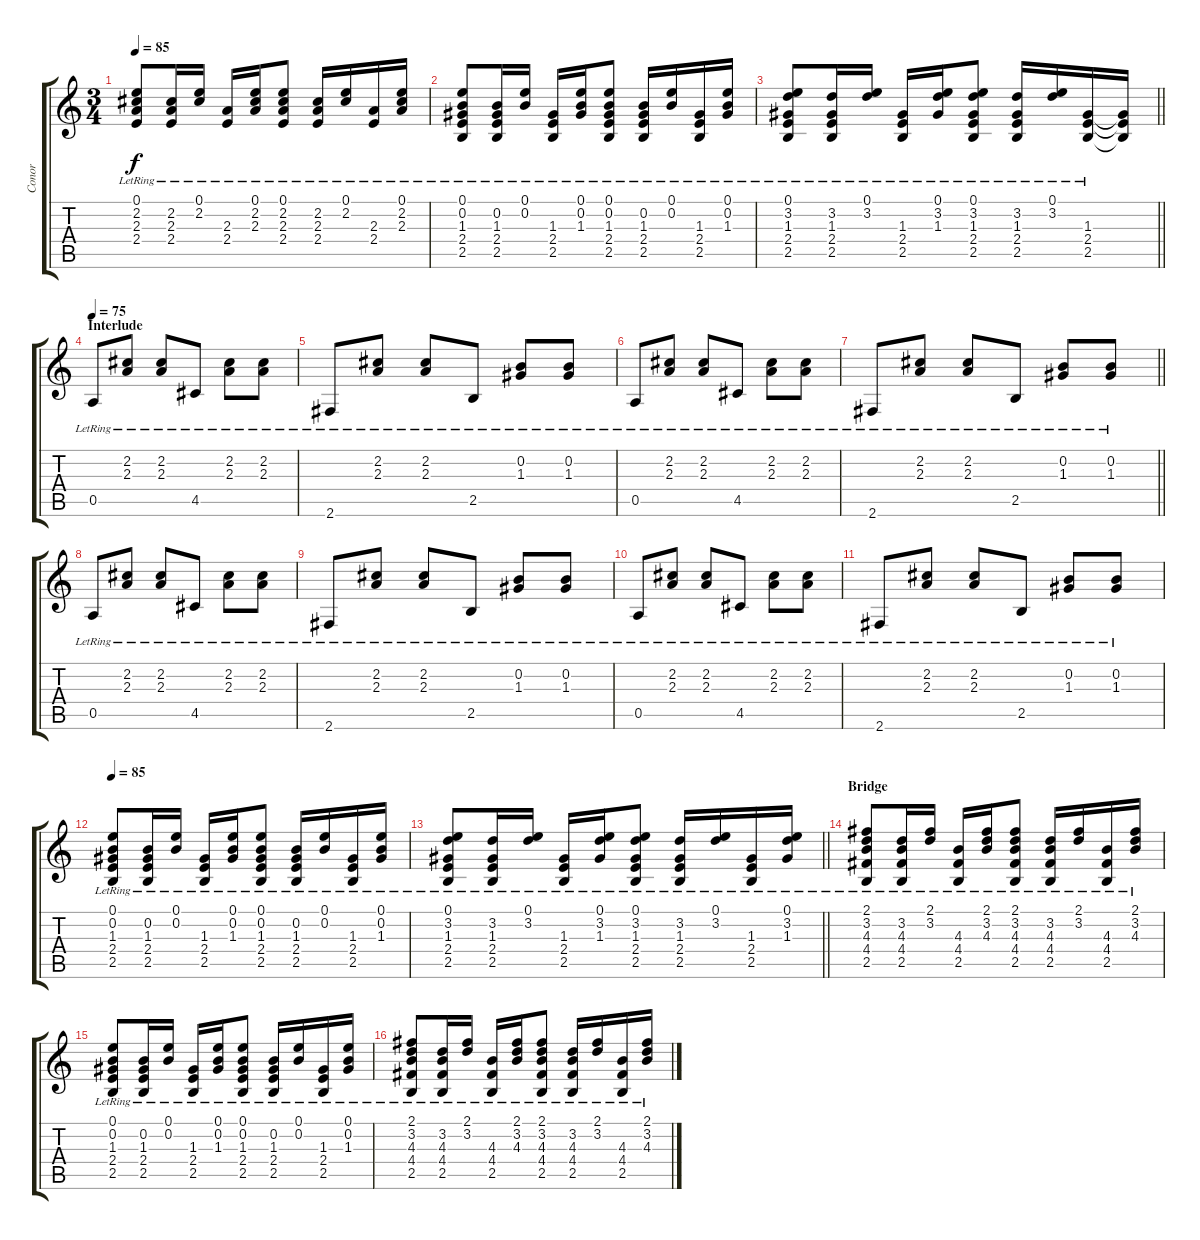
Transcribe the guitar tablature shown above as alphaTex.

\track ("Conor" "Conor") {instrument acousticguitarsteel}
\staff {score tabs}
\tuning (E4 B3 G3 D3 A2 E2) {hide}
\ts (3 4)
\tempo 85
\clef g2
\ks c
(0.1{lr} 2.2{lr} 2.3{lr} 2.4{lr}).8{dy f} (2.2{lr} 2.3{lr} 2.4{lr}).16 (0.1{lr} 2.2{lr}).16 (2.3{lr} 2.4{lr}).16 (0.1{lr} 2.2{lr} 2.3{lr}).16 (0.1{lr} 2.2{lr} 2.3{lr} 2.4{lr}).8 (2.2{lr} 2.3{lr} 2.4{lr}).16 (0.1{lr} 2.2{lr}).16 (2.3{lr} 2.4{lr}).16 (0.1{lr} 2.2{lr} 2.3{lr}).16 |
(0.1{lr} 0.2{lr} 1.3{lr} 2.4{lr} 2.5{lr}).8 (0.2{lr} 1.3{lr} 2.4{lr} 2.5{lr}).16 (0.1{lr} 0.2{lr}).16 (1.3{lr} 2.4{lr} 2.5{lr}).16 (0.1{lr} 0.2{lr} 1.3{lr}).16 (0.1{lr} 0.2{lr} 1.3{lr} 2.4{lr} 2.5{lr}).8 (0.2{lr} 1.3{lr} 2.4{lr} 2.5{lr}).16 (0.1{lr} 0.2{lr}).16 (1.3{lr} 2.4{lr} 2.5{lr}).16 (0.1{lr} 0.2{lr} 1.3{lr}).16 |
\barLineRight lightlight
(0.1{lr} 3.2{lr} 1.3{lr} 2.4{lr} 2.5{lr}).8 (3.2{lr} 1.3{lr} 2.4{lr} 2.5{lr}).16 (0.1{lr} 3.2{lr}).16 (1.3{lr} 2.4{lr} 2.5{lr}).16 (0.1{lr} 3.2{lr} 1.3{lr}).16 (0.1{lr} 3.2{lr} 1.3{lr} 2.4{lr} 2.5{lr}).8 (3.2{lr} 1.3{lr} 2.4{lr} 2.5{lr}).16 (0.1{lr} 3.2{lr}).16 (1.3{lr} 2.4{lr} 2.5{lr}).16 (1.3{t} 2.4{t} 2.5{t}).16 |
\section ("" "Interlude")
\tempo 75
0.5{lr}.8 (2.2{lr} 2.3{lr}).8 (2.2{lr} 2.3{lr}).8 4.5{lr}.8 (2.2{lr} 2.3{lr}).8 (2.2{lr} 2.3{lr}).8 |
2.6{lr}.8 (2.2{lr} 2.3{lr}).8 (2.2{lr} 2.3{lr}).8 2.5{lr}.8 (0.2{lr} 1.3{lr}).8 (0.2{lr} 1.3{lr}).8 |
0.5{lr}.8 (2.2{lr} 2.3{lr}).8 (2.2{lr} 2.3{lr}).8 4.5{lr}.8 (2.2{lr} 2.3{lr}).8 (2.2{lr} 2.3{lr}).8 |
\barLineRight lightlight
2.6{lr}.8 (2.2{lr} 2.3{lr}).8 (2.2{lr} 2.3{lr}).8 2.5{lr}.8 (0.2{lr} 1.3{lr}).8 (0.2{lr} 1.3{lr}).8 |
0.5{lr}.8 (2.2{lr} 2.3{lr}).8 (2.2{lr} 2.3{lr}).8 4.5{lr}.8 (2.2{lr} 2.3{lr}).8 (2.2{lr} 2.3{lr}).8 |
2.6{lr}.8 (2.2{lr} 2.3{lr}).8 (2.2{lr} 2.3{lr}).8 2.5{lr}.8 (0.2{lr} 1.3{lr}).8 (0.2{lr} 1.3{lr}).8 |
0.5{lr}.8 (2.2{lr} 2.3{lr}).8 (2.2{lr} 2.3{lr}).8 4.5{lr}.8 (2.2{lr} 2.3{lr}).8 (2.2{lr} 2.3{lr}).8 |
2.6{lr}.8 (2.2{lr} 2.3{lr}).8 (2.2{lr} 2.3{lr}).8 2.5{lr}.8 (0.2{lr} 1.3{lr}).8 (0.2{lr} 1.3{lr}).8 |
\tempo 85
(0.1{lr} 0.2{lr} 1.3{lr} 2.4{lr} 2.5{lr}).8 (0.2{lr} 1.3{lr} 2.4{lr} 2.5{lr}).16 (0.1{lr} 0.2{lr}).16 (1.3{lr} 2.4{lr} 2.5{lr}).16 (0.1{lr} 0.2{lr} 1.3{lr}).16 (0.1{lr} 0.2{lr} 1.3{lr} 2.4{lr} 2.5{lr}).8 (0.2{lr} 1.3{lr} 2.4{lr} 2.5{lr}).16 (0.1{lr} 0.2{lr}).16 (1.3{lr} 2.4{lr} 2.5{lr}).16 (0.1{lr} 0.2{lr} 1.3{lr}).16 |
\barLineRight lightlight
(0.1{lr} 3.2{lr} 1.3{lr} 2.4{lr} 2.5{lr}).8 (3.2{lr} 1.3{lr} 2.4{lr} 2.5{lr}).16 (0.1{lr} 3.2{lr}).16 (1.3{lr} 2.4{lr} 2.5{lr}).16 (0.1{lr} 3.2{lr} 1.3{lr}).16 (0.1{lr} 3.2{lr} 1.3{lr} 2.4{lr} 2.5{lr}).8 (3.2{lr} 1.3{lr} 2.4{lr} 2.5{lr}).16 (0.1{lr} 3.2{lr}).16 (1.3{lr} 2.4{lr} 2.5{lr}).16 (0.1{lr} 3.2{lr} 1.3{lr}).16 |
\section ("" "Bridge")
(2.1{lr} 3.2{lr} 4.3{lr} 4.4{lr} 2.5{lr}).8 (3.2{lr} 4.3{lr} 4.4{lr} 2.5{lr}).16 (2.1{lr} 3.2{lr}).16 (4.3{lr} 4.4{lr} 2.5{lr}).16 (2.1{lr} 3.2{lr} 4.3{lr}).16 (2.1{lr} 3.2{lr} 4.3{lr} 4.4{lr} 2.5{lr}).8 (3.2{lr} 4.3{lr} 4.4{lr} 2.5{lr}).16 (2.1{lr} 3.2{lr}).16 (4.3{lr} 4.4{lr} 2.5{lr}).16 (2.1{lr} 3.2{lr} 4.3{lr}).16 |
(0.1{lr} 0.2{lr} 1.3{lr} 2.4{lr} 2.5{lr}).8 (0.2{lr} 1.3{lr} 2.4{lr} 2.5{lr}).16 (0.1{lr} 0.2{lr}).16 (1.3{lr} 2.4{lr} 2.5{lr}).16 (0.1{lr} 0.2{lr} 1.3{lr}).16 (0.1{lr} 0.2{lr} 1.3{lr} 2.4{lr} 2.5{lr}).8 (0.2{lr} 1.3{lr} 2.4{lr} 2.5{lr}).16 (0.1{lr} 0.2{lr}).16 (1.3{lr} 2.4{lr} 2.5{lr}).16 (0.1{lr} 0.2{lr} 1.3{lr}).16 |
(2.1{lr} 3.2{lr} 4.3{lr} 4.4{lr} 2.5{lr}).8 (3.2{lr} 4.3{lr} 4.4{lr} 2.5{lr}).16 (2.1{lr} 3.2{lr}).16 (4.3{lr} 4.4{lr} 2.5{lr}).16 (2.1{lr} 3.2{lr} 4.3{lr}).16 (2.1{lr} 3.2{lr} 4.3{lr} 4.4{lr} 2.5{lr}).8 (3.2{lr} 4.3{lr} 4.4{lr} 2.5{lr}).16 (2.1{lr} 3.2{lr}).16 (4.3{lr} 4.4{lr} 2.5{lr}).16 (2.1{lr} 3.2{lr} 4.3{lr}).16
